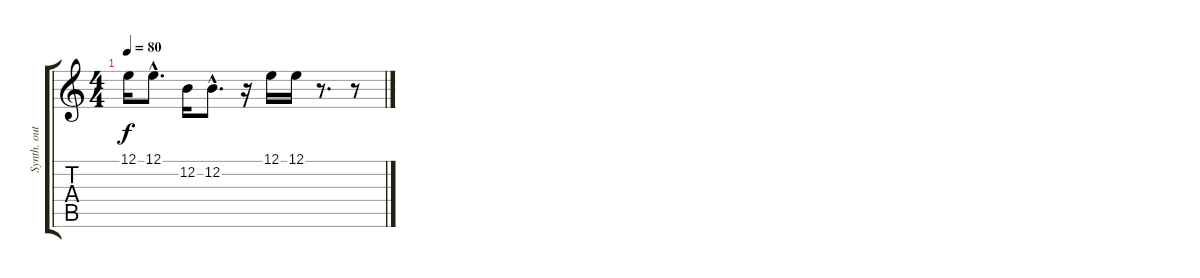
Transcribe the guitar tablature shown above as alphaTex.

\track ("Synth. outro" "Synth. out") {instrument fx4atmosphere}
\staff {score tabs}
\tuning (E4 B3 G3 D3 A2 E2) {hide}
\ts (4 4)
\tempo 80
\clef g2
\ks c
12.1.16{dy f} 12.1{hac}.8{d} 12.2.16 12.2{hac}.8{d} r.16 12.1.16 12.1.16 r.8{d} r.8
